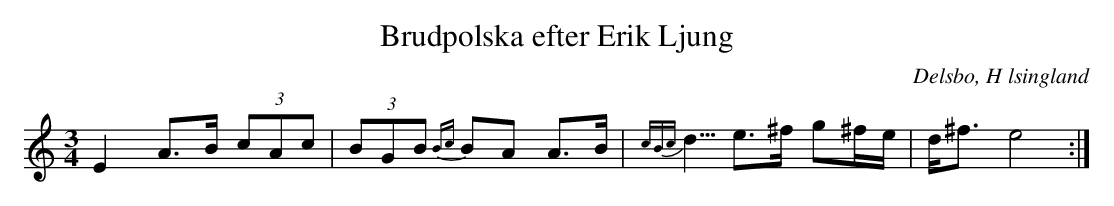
X:1
T: Brudpolska efter Erik Ljung
O: Delsbo, H lsingland
M: 3/4
L: 1/8
K: Am
E2 A>B (3cAc| (3BGB {Bc}BA A>B|{cBc}d5/4 e>^f g^f/e/|d<^f e4 :|
